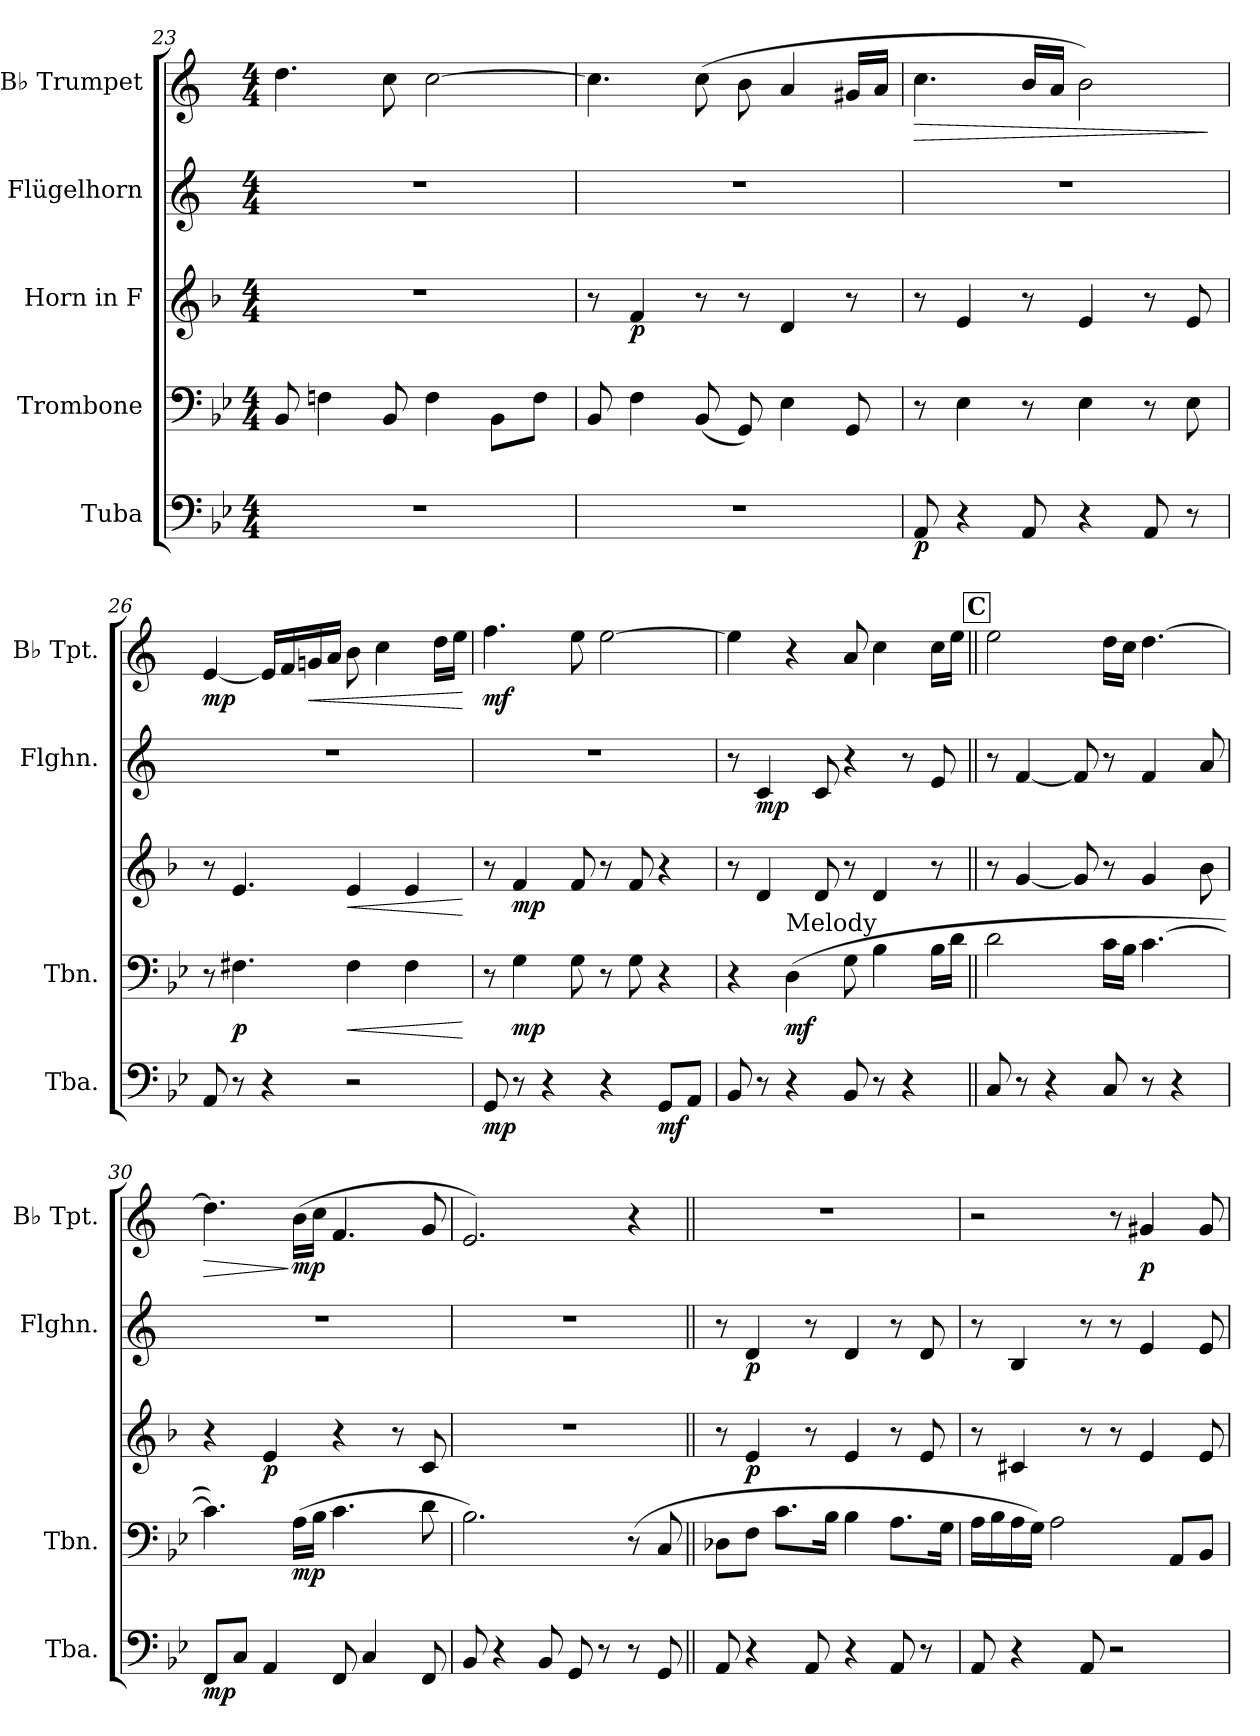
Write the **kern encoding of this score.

**kern	**dynam	**kern	**dynam	**kern	**dynam	**kern	**dynam	**kern	**dynam
*part5	*part5	*part4	*part4	*part3	*part3	*part2	*part2	*part1	*part1
*staff5	*staff5	*staff4	*staff4	*staff3	*staff3	*staff2	*staff2	*staff1	*staff1
*I"Tuba	*	*I"Trombone	*	*I"Horn in F	*	*I"Flügelhorn	*	*I"B♭ Trumpet	*
*I'Tba.	*	*I'Tbn.	*	*	*	*I'Flghn.	*	*I'B♭ Tpt.	*
*clefF4	*	*clefF4	*	*clefG2	*	*clefG2	*	*clefG2	*
*	*	*	*	*ITrd4c7	*	*ITrd1c2	*	*ITrd1c2	*
*k[b-e-]	*	*k[b-e-]	*	*k[b-e-]	*	*k[b-e-]	*	*k[b-e-]	*
*M4/4	*	*M4/4	*	*M4/4	*	*M4/4	*	*M4/4	*
=23	=23	=23	=23	=23	=23	=23	=23	=23	=23
1r	.	8BB-/	.	1r	.	1r	.	4.cc\	.
.	.	4Fn\	.	.	.	.	.	.	.
.	.	8BB-/	.	.	.	.	.	8b-\	.
.	.	4F\	.	.	.	.	.	[2b-\	.
.	.	8BB-\L	.	.	.	.	.	.	.
.	.	8F\J	.	.	.	.	.	.	.
=24	=24	=24	=24	=24	=24	=24	=24	=24	=24
1r	.	8BB-/	.	8r	.	1r	.	4.b-\]	.
!	!	!	!	!	!LO:DY:b	!	!	!	!
.	.	4F\	.	4B-/	p	.	.	.	.
.	.	(<8BB-/	.	8r	.	.	.	(>8b-\	.
.	.	8GG/)	.	8r	.	.	.	8a\	.
.	.	4E-\	.	4G/	.	.	.	4g/	.
.	.	8GG/	.	8r	.	.	.	16f#X/LL	.
.	.	.	.	.	.	.	.	16g/JJ	.
!!LO:PB:g=z
=25	=25	=25	=25	=25	=25	=25	=25	=25	=25
!	!LO:DY:b	!	!	!	!	!	!	!	!LO:HP:b
8AA/	p	8r	.	8r	.	1r	.	4.b-\	>
4r	.	4E-\	.	4A/	.	.	.	.	.
8AA/	.	8r	.	8r	.	.	.	16a/LL	.
.	.	.	.	.	.	.	.	16g/JJ	.
4r	.	4E-\	.	4A/	.	.	.	2a\)	.
8AA/	.	8r	.	8r	.	.	.	.	.
8r	.	8E-\	.	8A/	.	.	.	.	.
.	.	.	.	.	.	.	.	.	]
=26	=26	=26	=26	=26	=26	=26	=26	=26	=26
!	!	!	!	!	!	!	!	!	!LO:DY:b
8AA/	.	8r	.	8r	.	1r	.	[4d/	mp
!	!	!	!LO:DY:b	!	!	!	!	!	!
8r	.	4.F#X\	p	4.A/	.	.	.	.	.
4r	.	.	.	.	.	.	.	16d/LL]	.
.	.	.	.	.	.	.	.	16e-/	.
!	!	!	!	!	!	!	!	!	!LO:HP:b
.	.	.	.	.	.	.	.	16fn/	<
.	.	.	.	.	.	.	.	16g/JJ	.
!	!	!	!LO:HP:b	!	!LO:HP:b	!	!	!	!
2r	.	4F#\	<	4A/	<	.	.	8a\	.
.	.	.	.	.	.	.	.	4b-\	.
.	.	4F#\	.	4A/	.	.	.	.	.
.	.	.	.	.	.	.	.	16cc\LL	.
.	.	.	.	.	.	.	.	16dd\JJ	.
.	.	.	[	.	[	.	.	.	[
=27	=27	=27	=27	=27	=27	=27	=27	=27	=27
!	!LO:DY:b	!	!	!	!	!	!	!	!LO:DY:b
8GG/	mp	8r	.	8r	.	1r	.	4.ee-\	mf
!	!	!	!LO:DY:b	!	!LO:DY:b	!	!	!	!
8r	.	4G\	mp	4B-/	mp	.	.	.	.
4r	.	.	.	.	.	.	.	.	.
.	.	8G\	.	8B-/	.	.	.	8dd\	.
4r	.	8r	.	8r	.	.	.	[2dd\	.
.	.	8G\	.	8B-/	.	.	.	.	.
!	!LO:DY:b	!	!	!	!	!	!	!	!
8GG/L	mf	4r	.	4r	.	.	.	.	.
8AA/J	.	.	.	.	.	.	.	.	.
=28	=28	=28	=28	=28	=28	=28	=28	=28	=28
8BB-/	.	4r	.	8r	.	8r	.	4dd\]	.
!	!	!	!	!	!	!	!LO:DY:b	!	!
8r	.	.	.	4G/	.	4B-/	mp	.	.
!	!	!LO:TX:a:t=Melody	!	!	!	!	!	!	!
!	!	!	!LO:DY:b	!	!	!	!	!	!
4r	.	(>4D\	mf	.	.	.	.	4r	.
.	.	.	.	8G/	.	8B-/	.	.	.
8BB-/	.	8G\	.	8r	.	4r	.	8g/	.
8r	.	4B-\	.	4G/	.	.	.	4b-\	.
4r	.	.	.	.	.	8r	.	.	.
.	.	16B-\LL	.	8r	.	8d/	.	16b-\LL	.
.	.	16d\JJ	.	.	.	.	.	16dd\JJ	.
!!LO:LB:g=z
!!LO:REH:place=s1:a:B:fs=14:t=C
=29||	=29||	=29||	=29||	=29||	=29||	=29||	=29||	=29||	=29||
8C/	.	2d\	.	8r	.	8r	.	2dd\	.
8r	.	.	.	[4c/	.	[4e-/	.	.	.
4r	.	.	.	.	.	.	.	.	.
.	.	.	.	8c/]	.	8e-/]	.	.	.
8C/	.	16c\LL	.	8r	.	8r	.	16cc\LL	.
.	.	16B-\JJ	.	.	.	.	.	16b-\JJ	.
8r	.	[4.c\	.	4c/	.	4e-/	.	[4.cc\	.
4r	.	.	.	.	.	.	.	.	.
.	.	.	.	8e-\	.	8g/	.	.	.
=30	=30	=30	=30	=30	=30	=30	=30	=30	=30
!	!LO:DY:b	!	!	!	!	!	!	!	!LO:HP:b
8FF/L	mp	4.c\])	.	4r	.	1r	.	4.cc\]	>
8C/J	.	.	.	.	.	.	.	.	.
!	!	!	!	!	!LO:DY:b	!	!	!	!
4AA/	.	.	.	4A/	p	.	.	.	.
!	!	!	!LO:DY:b	!	!	!	!	!	!LO:DY:n=1:b
.	.	(>16A\LL	mp	.	.	.	.	(>16a\LL	] mp
.	.	16B-\JJ	.	.	.	.	.	16b-\JJ	.
8FF/	.	4.c\	.	4r	.	.	.	4.e-/	.
4C/	.	.	.	.	.	.	.	.	.
.	.	.	.	8r	.	.	.	.	.
8FF/	.	8d\	.	8F/	.	.	.	8f/	.
=31	=31	=31	=31	=31	=31	=31	=31	=31	=31
8BB-/	.	2.B-\)	.	1r	.	1r	.	2.d/)	.
4r	.	.	.	.	.	.	.	.	.
8BB-/	.	.	.	.	.	.	.	.	.
8GG/	.	.	.	.	.	.	.	.	.
8r	.	.	.	.	.	.	.	.	.
8r	.	(>8r	.	.	.	.	.	4r	.
8GG/	.	8C/	.	.	.	.	.	.	.
=32||	=32||	=32||	=32||	=32||	=32||	=32||	=32||	=32||	=32||
8AA/	.	8D-X\L	.	8r	.	8r	.	1r	.
!	!	!	!	!	!LO:DY:b	!	!LO:DY:b	!	!
4r	.	8F\J	.	4A/	p	4c/	p	.	.
.	.	8.c\L	.	.	.	.	.	.	.
8AA/	.	.	.	8r	.	8r	.	.	.
.	.	16B-\Jk	.	.	.	.	.	.	.
4r	.	4B-\	.	4A/	.	4c/	.	.	.
8AA/	.	8.A\L	.	8r	.	8r	.	.	.
8r	.	.	.	8A/	.	8c/	.	.	.
.	.	16G\Jk	.	.	.	.	.	.	.
!!LO:PB:g=z
=33	=33	=33	=33	=33	=33	=33	=33	=33	=33
8AA/	.	16A\LL	.	8r	.	8r	.	2r	.
.	.	16B-\	.	.	.	.	.	.	.
4r	.	16A\	.	4F#X/	.	4A/	.	.	.
.	.	16G\JJ)	.	.	.	.	.	.	.
.	.	2A\	.	.	.	.	.	.	.
8AA/	.	.	.	8r	.	8r	.	.	.
2r	.	.	.	8r	.	8r	.	8r	.
!	!	!	!	!	!	!	!	!	!LO:DY:b
.	.	.	.	4A/	.	4d/	.	4f#X/	p
.	.	8AA/L	.	.	.	.	.	.	.
.	.	8BB-/J	.	8A/	.	8d/	.	8f#/	.
=	=	=	=	=	=	=	=	=	=
*-	*-	*-	*-	*-	*-	*-	*-	*-	*-
